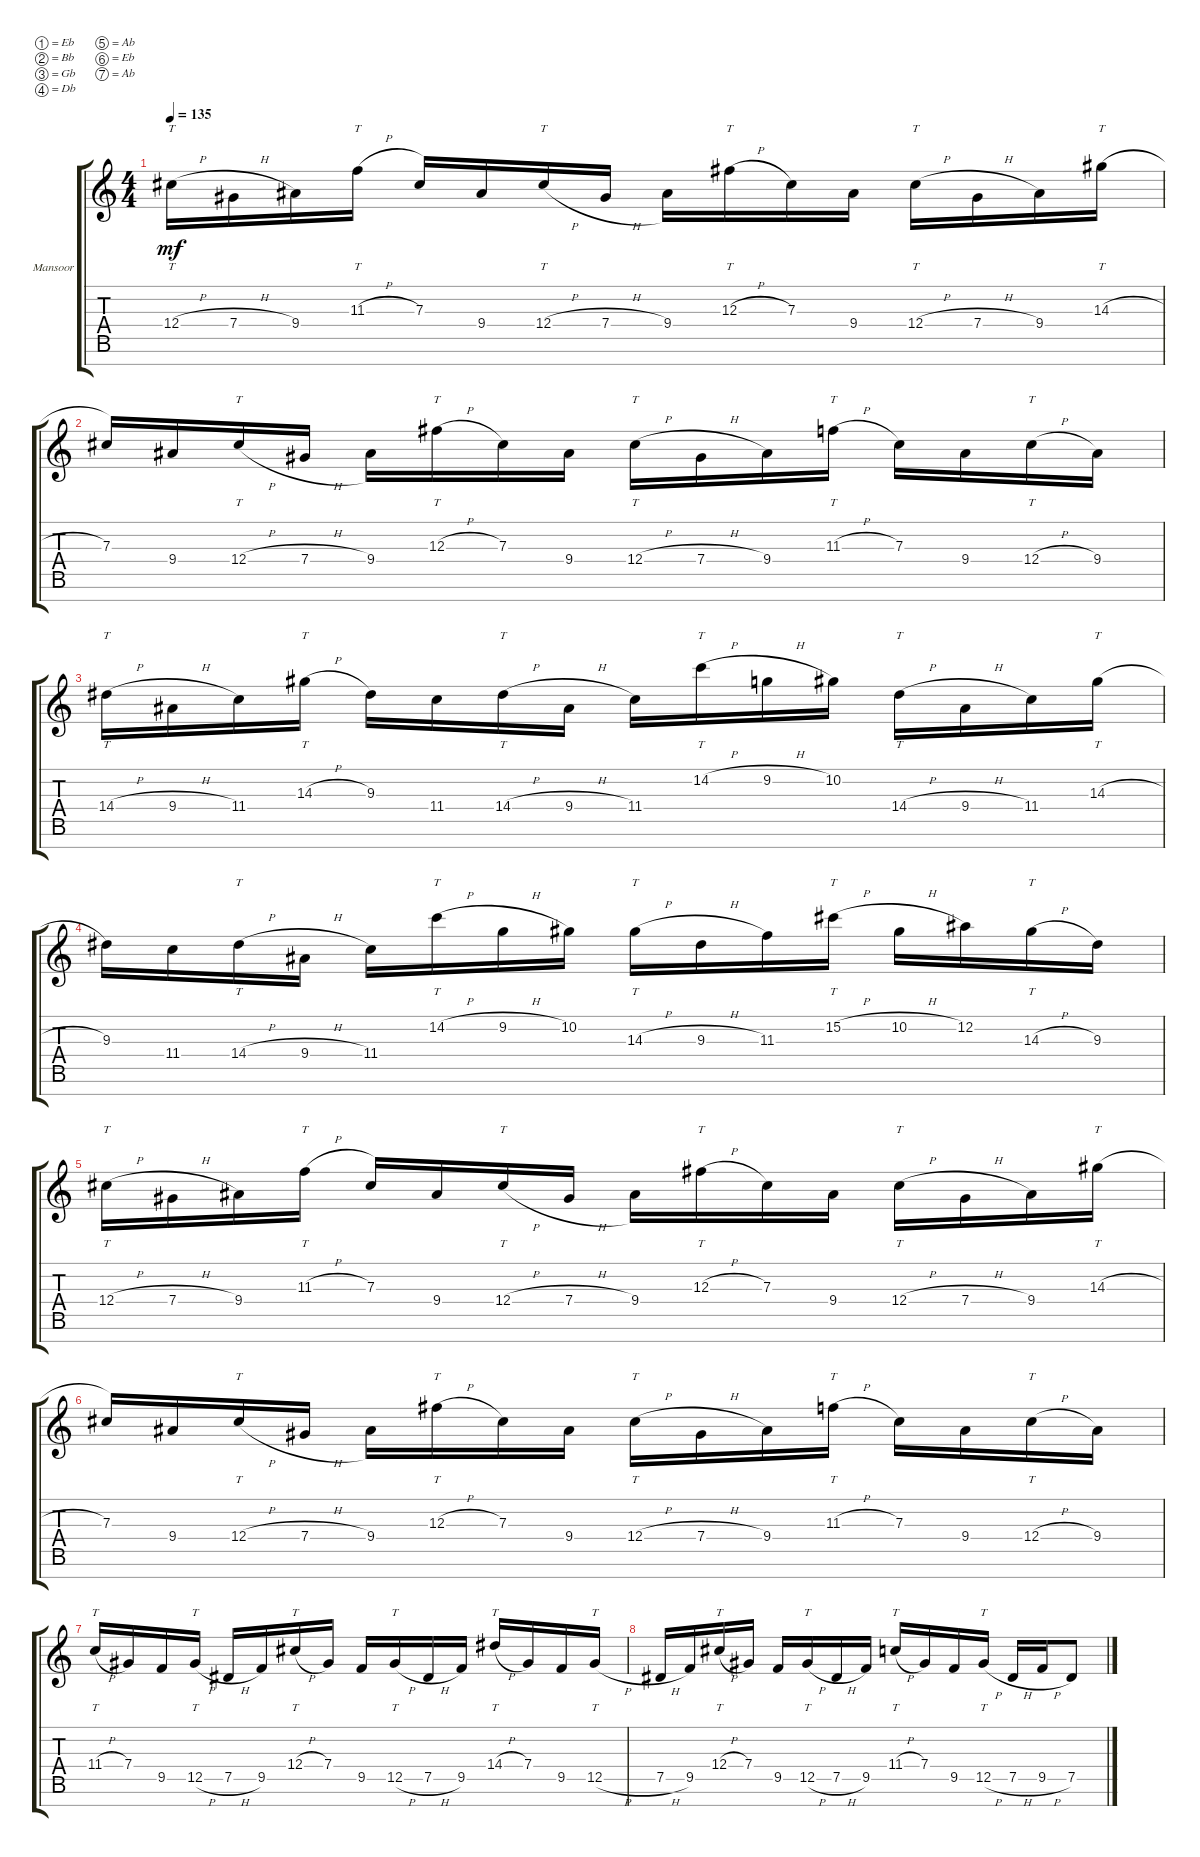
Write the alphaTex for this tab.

\defaultSystemsLayout 4
\bracketExtendMode groupsimilarinstruments
\multiBarRest
\firstSystemTrackNameOrientation horizontal
\otherSystemsTrackNameOrientation horizontal
\track ("Misha Mansoor" "Mansoor") {instrument distortionguitar}
\staff {score tabs}
\tuning (Eb4 Bb3 Gb3 Db3 Ab2 Eb2 Ab1)
\ts (4 4)
\tempo 135
\clef g2
\ks c
12.4{h}.16{tt dy mf} 7.4{h}.16 9.4.16 11.3{h}.16{tt} 7.3.16 9.4.16 12.4{h}.16{tt} 7.4{h}.16 9.4.16 12.3{h}.16{tt} 7.3.16 9.4.16 12.4{h}.16{tt} 7.4{h}.16 9.4.16 14.3{h}.16{tt} |
7.3.16 9.4.16 12.4{h}.16{tt} 7.4{h}.16 9.4.16 12.3{h}.16{tt} 7.3.16 9.4.16 12.4{h}.16{tt} 7.4{h}.16 9.4.16 11.3{h}.16{tt} 7.3.16 9.4.16 12.4{h}.16{tt} 9.4.16 |
14.4{h}.16{tt} 9.4{h}.16 11.4.16 14.3{h}.16{tt} 9.3.16 11.4.16 14.4{h}.16{tt} 9.4{h}.16 11.4.16 14.2{h}.16{tt} 9.2{h}.16 10.2.16 14.4{h}.16{tt} 9.4{h}.16 11.4.16 14.3{h}.16{tt} |
9.3.16 11.4.16 14.4{h}.16{tt} 9.4{h}.16 11.4.16 14.2{h}.16{tt} 9.2{h}.16 10.2.16 14.3{h}.16{tt} 9.3{h}.16 11.3.16 15.2{h}.16{tt} 10.2{h}.16 12.2.16 14.3{h}.16{tt} 9.3.16 |
12.4{h}.16{tt} 7.4{h}.16 9.4.16 11.3{h}.16{tt} 7.3.16 9.4.16 12.4{h}.16{tt} 7.4{h}.16 9.4.16 12.3{h}.16{tt} 7.3.16 9.4.16 12.4{h}.16{tt} 7.4{h}.16 9.4.16 14.3{h}.16{tt} |
7.3.16 9.4.16 12.4{h}.16{tt} 7.4{h}.16 9.4.16 12.3{h}.16{tt} 7.3.16 9.4.16 12.4{h}.16{tt} 7.4{h}.16 9.4.16 11.3{h}.16{tt} 7.3.16 9.4.16 12.4{h}.16{tt} 9.4.16 |
11.4{h}.16{tt} 7.4.16 9.5.16 12.5{h}.16{tt} 7.5{h}.16 9.5.16 12.4{h}.16{tt} 7.4.16 9.5.16 12.5{h}.16{tt} 7.5{h}.16 9.5.16 14.4{h}.16{tt} 7.4.16 9.5.16 12.5{h}.16{tt} |
7.5{h}.16 9.5.16 12.4{h}.16{tt} 7.4.16 9.5.16 12.5{h}.16{tt} 7.5{h}.16 9.5.16 11.4{h}.16{tt} 7.4.16 9.5.16 12.5{h}.16{tt} 7.5{h}.16 9.5{h}.16 7.5.8
